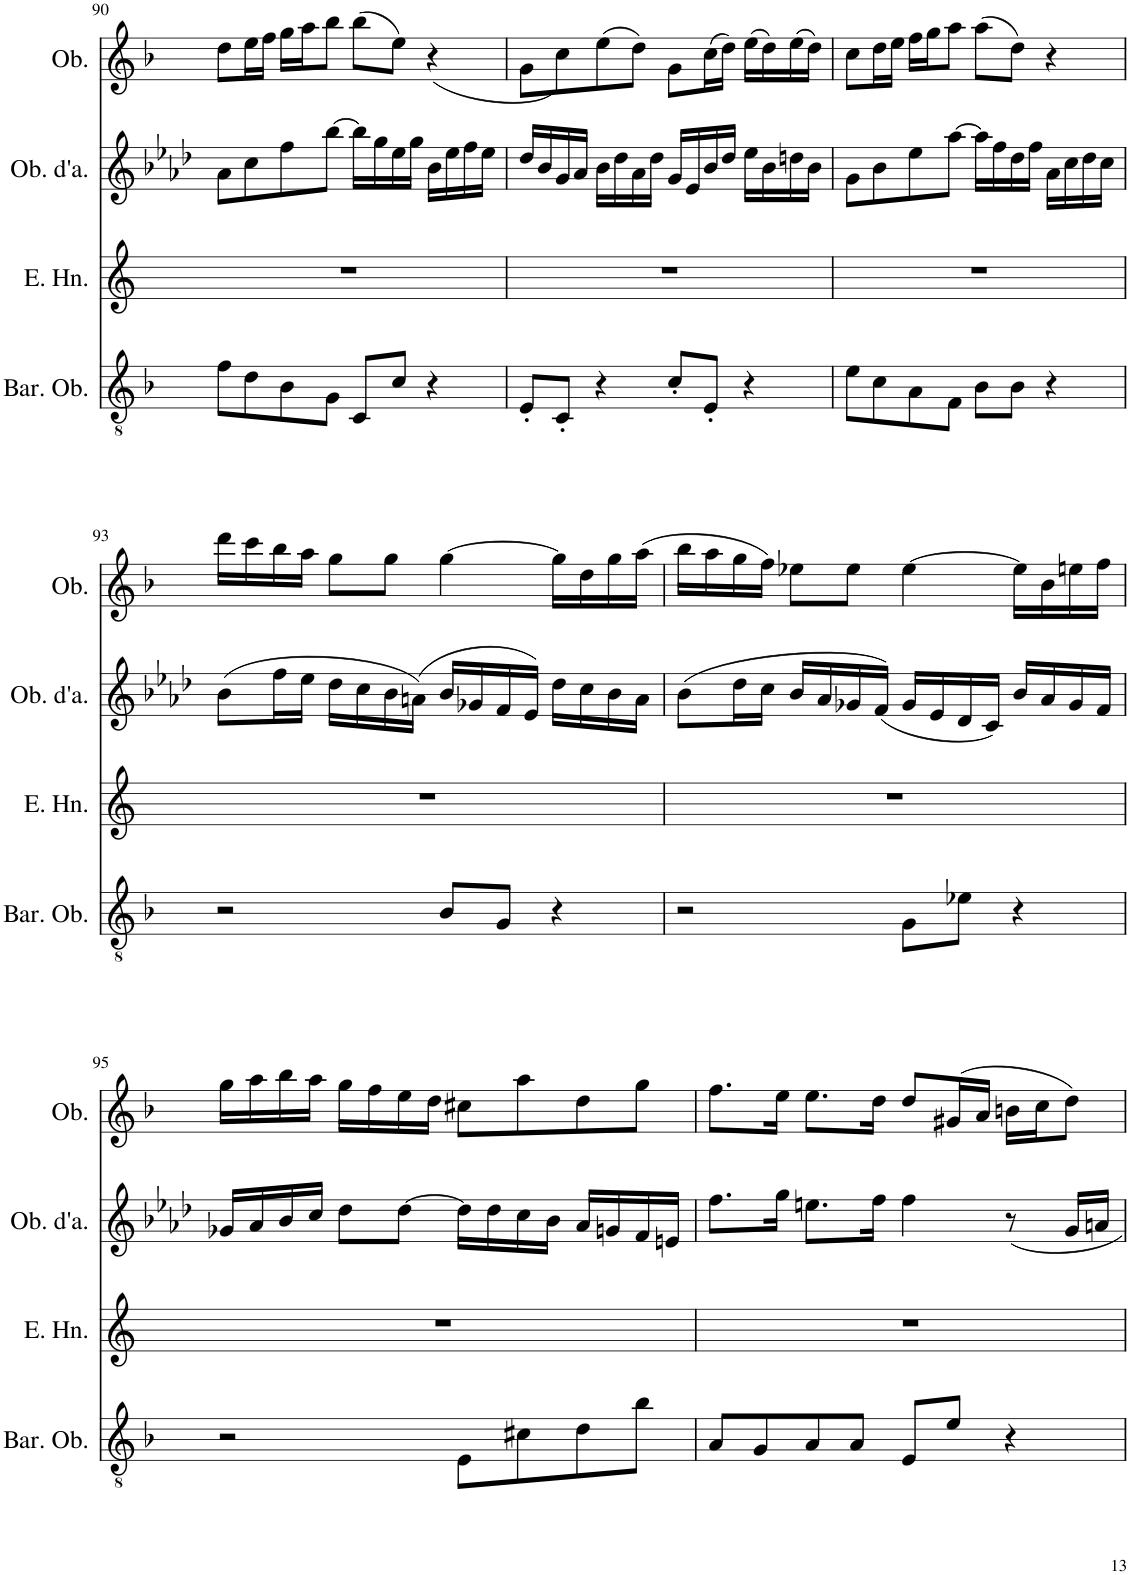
**kern	**kern	**kern	**kern
*part4	*part3	*part2	*part1
*staff4	*staff3	*staff2	*staff1
*I"Baritone Oboe	*I"English Horn	*I"Oboe d'amore	*I"Oboe
*I'Bar. Ob.	*I'E. Hn.	*I'Ob. d'a.	*I'Ob.
!!LO:PB:g=z
*clefGv2	*clefG2	*clefG2	*clefG2
*	*Trd4c7	*Trd2c3	*
*k[b-]	*k[]	*k[b-e-a-d-]	*k[b-]
*M4/4	*M4/4	*M4/4	*M4/4
*met(c)	*met(c)	*met(c)	*met(c)
=90	=90	=90	=90
8f\L	1r	8a-\L	8dd\L
8d\	.	8cc\	16ee\L
.	.	.	16ff\JJ
8B-\	.	8ff\	16gg\LL
.	.	.	16aa\J
8G\J	.	[8bb-\J	8bb-\J
8C/L	.	16bb-\LL]	(8bb-\L
.	.	16gg\	.
8c/J	.	16ee-\	8ee\J)
.	.	16gg\JJ	.
4r	.	16b-\LL	(4r
.	.	16ee-\	.
.	.	16ff\	.
.	.	16ee-\JJ	.
=91	=91	=91	=91
8E'/L	1r	16dd-/LL	8g\L
.	.	16b-/	.
8C'/J	.	16g/	8cc\)
.	.	16a-/JJ	.
4r	.	16b-\LL	(8ee\
.	.	16dd-\	.
.	.	16a-\	8dd\J)
.	.	16dd-\JJ	.
8c'/L	.	16g/LL	8g\L
.	.	16e-/	.
8E'/J	.	16b-/	(16cc\L
.	.	16dd-/JJ	16dd\JJ)
4r	.	16ee-\LL	(16ee\LL
.	.	16b-\	16dd\)
.	.	16ddn\	(16ee\
.	.	16b-\JJ	16dd\JJ)
=92	=92	=92	=92
8e\L	1r	8g\L	8cc\L
8c\	.	8b-\	16dd\L
.	.	.	16ee\JJ
8A\	.	8ee-\	16ff\LL
.	.	.	16gg\J
8F\J	.	[8aa-\J	8aa\J
8B-\L	.	16aa-\LL]	(8aa\L
.	.	16ff\	.
8B-\J	.	16dd-\	8dd\J)
.	.	16ff\JJ	.
4r	.	16a-\LL	(4r
.	.	16cc\	.
.	.	16dd-\	.
.	.	16cc\JJ	.
!!LO:LB:g=z
=93	=93	=93	=93
2r	1r	(8b-\L	16ddd\LL
.	.	.	16ccc\
.	.	16ff\L	16bb-\
.	.	16ee-\JJ	16aa\JJ)
.	.	16dd-\LL	8gg\L
.	.	16cc\	.
.	.	16b-\	8gg\J
.	.	(16an\JJ)	.
8B-/L	.	16b-/LL	[4gg\
.	.	16g-X/	.
8G/J	.	16f/	.
.	.	16e-/JJ)	.
4r	.	16dd-\LL	16gg\LL]
.	.	16cc\	16dd\
.	.	16b-\	16gg\
.	.	16a\JJ	(16aa\JJ
=94	=94	=94	=94
2r	1r	(8b-\L	16bb-\LL
.	.	.	16aa\
.	.	16dd-\L	16gg\
.	.	16cc\JJ	16ff\JJ)
.	.	16b-/LL	8ee-X\L
.	.	16a-/	.
.	.	16g-X/	8ee-\J
.	.	(16f/JJ)	.
8G\L	.	16g-/LL	[4ee-\
.	.	16e-/	.
8e-X\J	.	16d-/	.
.	.	16c/JJ)	.
4r	.	16b-/LL	16ee-\LL]
.	.	16a-/	16b-\
.	.	16g-/	16een\
.	.	16f/JJ	16ff\JJ
!!LO:LB:g=z
=95	=95	=95	=95
2r	1r	16g-X/LL	16gg\LL
.	.	16a-/	16aa\
.	.	16b-/	16bb-\
.	.	16cc/JJ	16aa\JJ
.	.	8dd-\L	16gg\LL
.	.	.	16ff\
.	.	[8dd-\J	16ee\
.	.	.	16dd\JJ
8E\L	.	16dd-\LL]	8cc#X\L
.	.	16dd-\	.
8c#X\	.	16cc\	8aa\
.	.	16b-\JJ	.
8d\	.	16a-/LL	8dd\
.	.	16gn/	.
8b-\J	.	16f/	8gg\J
.	.	16en/JJ	.
=96	=96	=96	=96
8A/L	1r	8.ff\L	8.ff\L
8G/	.	.	.
.	.	16gg\Jk	16ee\Jk
8A/	.	8.een\L	8.ee\L
8A/J	.	.	.
.	.	16ff\Jk	16dd\Jk
8E/L	.	4ff\	8dd/L
8e/J	.	.	(16g#X/L
.	.	.	16a/JJ
4r	.	8r	16bn\LL
.	.	.	16cc\J
.	.	16g/LL	8dd\J)
.	.	16an/JJ	.
=	=	=	=
*-	*-	*-	*-
